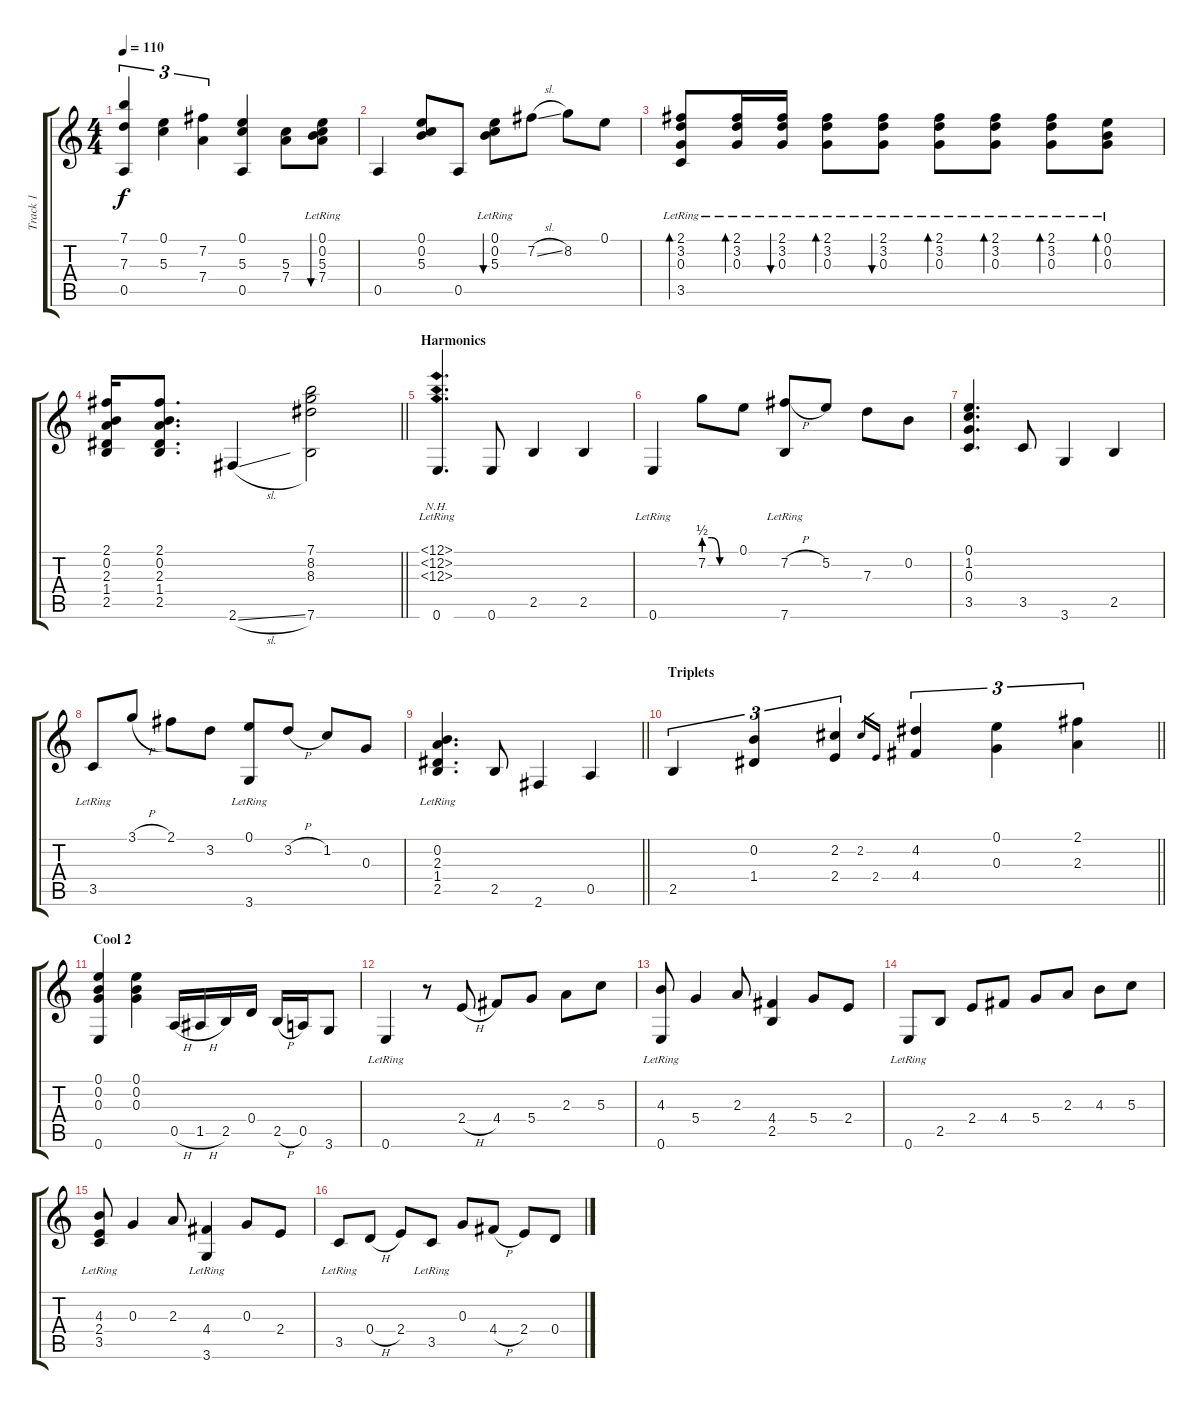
\track ("Track 1" "Track 1") {instrument acousticguitarsteel}
\staff {score tabs}
\tuning (E4 B3 G3 D3 A2 E2) {hide}
\ts (4 4)
\tempo 110
\clef g2
\ks c
(7.1 7.3 0.5).4{tu (3 2) dy f} (0.1 5.3).4{tu (3 2)} (7.2 7.4).4{tu (3 2)} (0.1 5.3 0.5).4 (5.3 7.4).8 (0.1{lr} 0.2{lr} 5.3{lr} 7.4{lr}).8{bu 240} |
0.5.4 (0.1 0.2 5.3).8 0.5.8 (0.1{lr} 0.2{lr} 5.3{lr}).8{bu 240} 7.2{sl}.8 8.2.8 0.1.8 |
(2.1 3.2 0.3 3.5{lr}).8{bd 240} (2.1{lr} 3.2{lr} 0.3{lr}).16{bd 120} (2.1{lr} 3.2{lr} 0.3{lr}).16{bu 120} (2.1{lr} 3.2{lr} 0.3{lr}).8{bd 120} (2.1{lr} 3.2{lr} 0.3{lr}).8{bu 120} (2.1{lr} 3.2{lr} 0.3{lr}).8{bd 120} (2.1{lr} 3.2{lr} 0.3{lr}).8{bd 120} (2.1{lr} 3.2{lr} 0.3{lr}).8{bd 120} (0.1{lr} 0.2{lr} 0.3{lr}).8{bd 120} |
\barLineRight lightlight
(2.1 0.2 2.3 1.4 2.5).16 (2.1 0.2 2.3 1.4 2.5).8{d} 2.6{sl}.4 (7.1 8.2 8.3 7.6).2 |
\section ("" "Harmonics")
(12.1{nh lr} 12.2{nh lr} 12.3{nh lr} 0.6).4{d} 0.6.8 2.5.4 2.5.4 |
0.6{lr}.4 7.2{be (custom 0 2 15 2 30 0 60 0)}.8 0.1.8 (7.2{h} 7.6{lr}).8 5.2.8 7.3.8 0.2.8 |
(0.1 1.2 0.3 3.5).4{d} 3.5.8 3.6.4 2.5.4 |
3.5{lr}.8 3.1{h}.8 2.1.8 3.2.8 (0.1 3.6{lr}).8 3.2{h}.8 1.2.8 0.3.8 |
\barLineRight lightlight
(0.2{lr} 2.3{lr} 1.4{lr} 2.5{lr}).4{d} 2.5.8 2.6.4 0.5.4 |
\section ("" "Triplets")
\barLineRight lightlight
2.5.4{tu (3 2)} (0.2 1.4).4{tu (3 2)} (2.2 2.4).4{tu (3 2)} 2.2.16{gr} 2.4.16{gr} (4.2 4.4).4{tu (3 2)} (0.1 0.3).4{tu (3 2)} (2.1 2.3).4{tu (3 2)} |
\section ("" "Cool 2")
(0.1 0.2 0.3 0.6).4 (0.1 0.2 0.3).4 0.5{h}.16 1.5{h}.16 2.5.16 0.4.16 2.5{h}.16 0.5.16 3.6.8 |
0.6{lr}.4 r.8 2.4{h}.8 4.4.8 5.4.8 2.3.8 5.3.8 |
(4.3 0.6{lr}).8 5.4.4 2.3.8 (4.4 2.5).4 5.4.8 2.4.8 |
0.6{lr}.8 2.5.8 2.4.8 4.4.8 5.4.8 2.3.8 4.3.8 5.3.8 |
(4.3 2.4 3.5{lr}).8 0.3.4 2.3.8 (4.4 3.6{lr}).4 0.3.8 2.4.8 |
3.5{lr}.8 0.4{h}.8 2.4.8 3.5{lr}.8 0.3.8 4.4{h}.8 2.4.8 0.4.8
